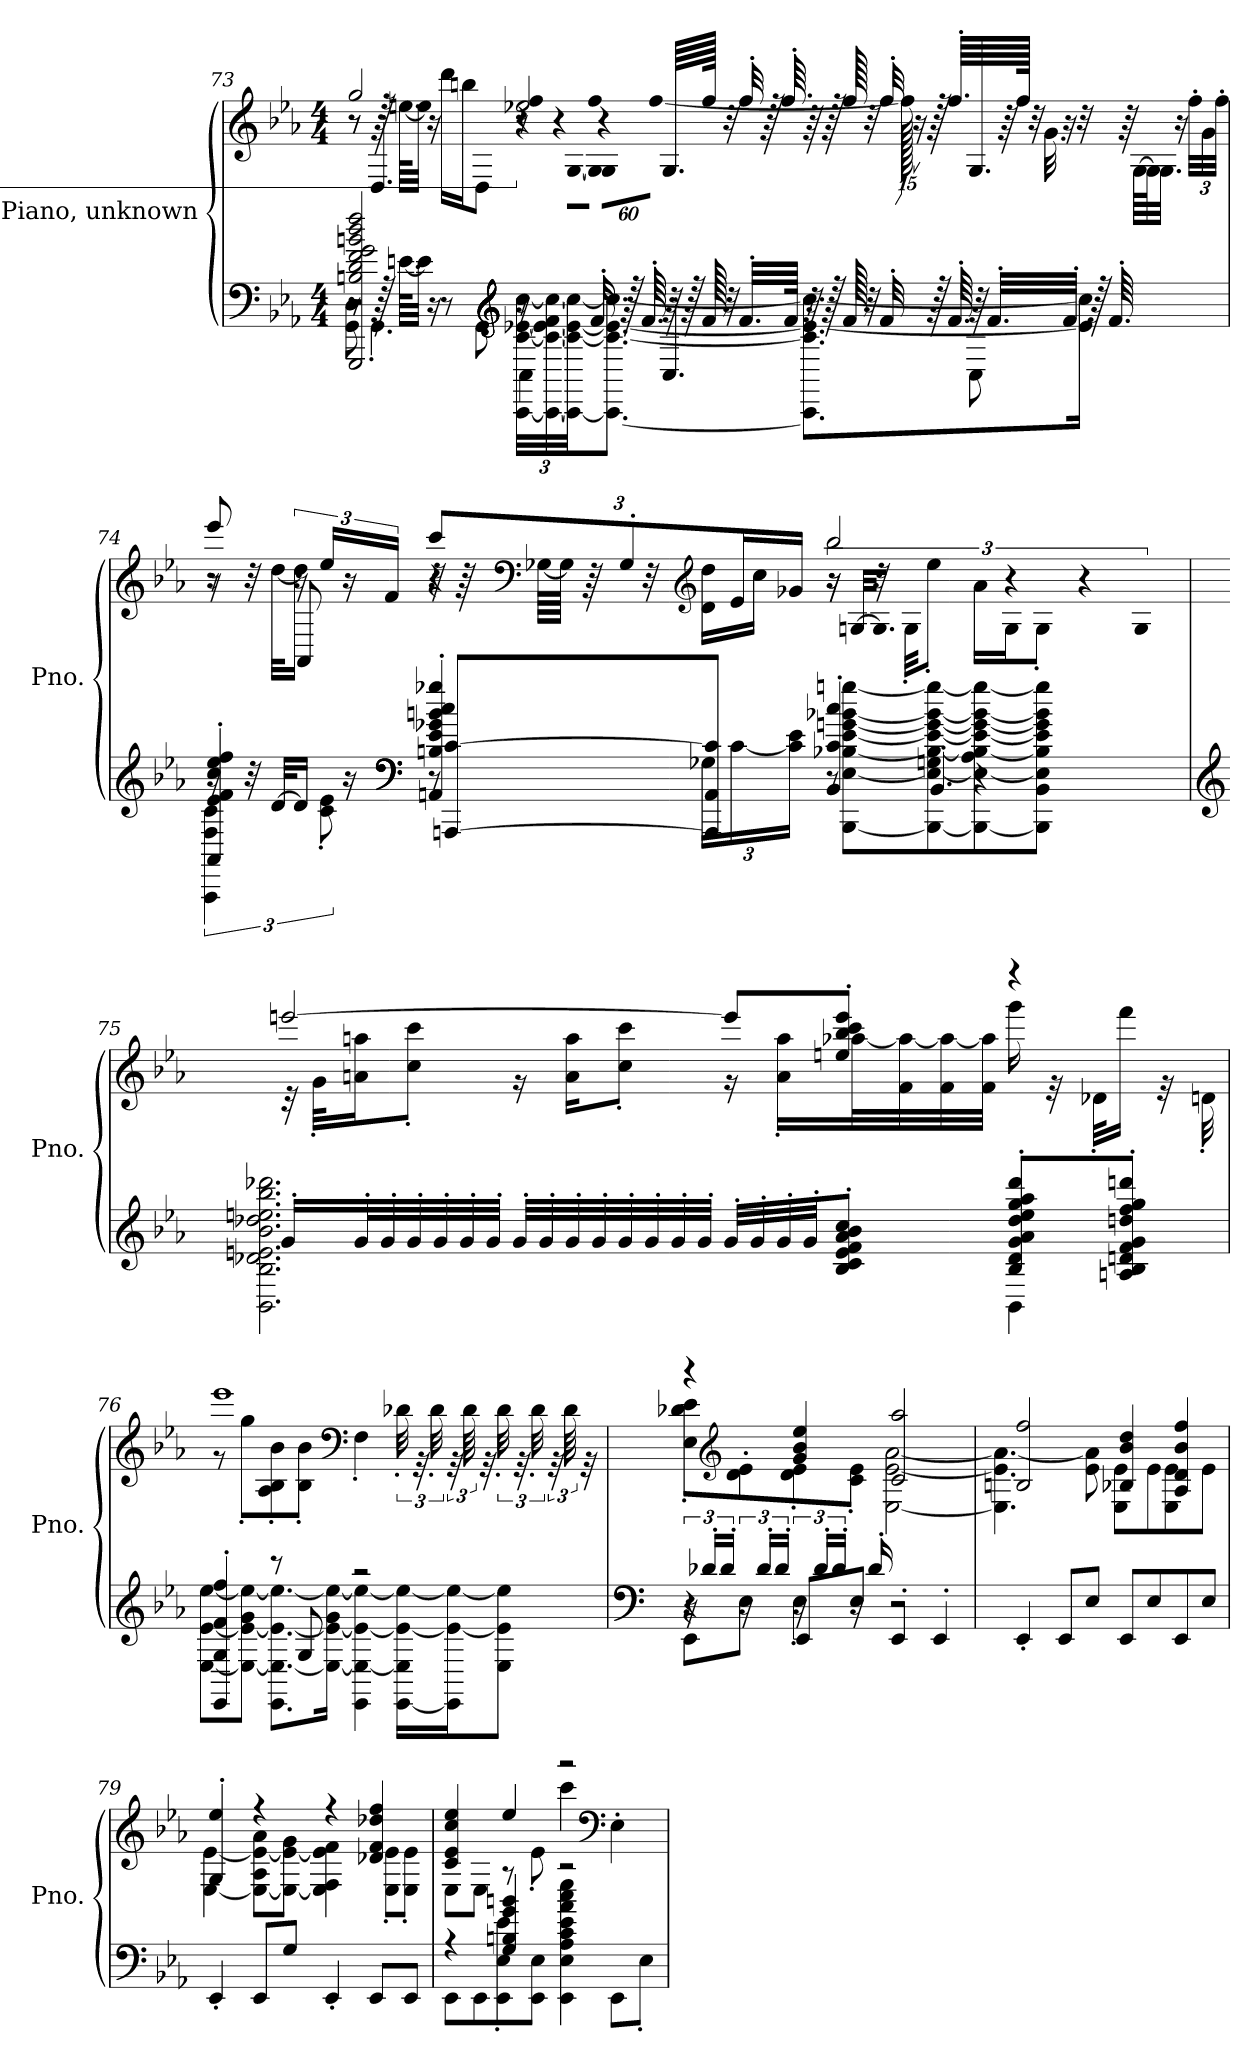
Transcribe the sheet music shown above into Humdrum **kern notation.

**kern	**kern
*part1	*part1
*staff2	*staff1
*I"Piano, unknown	*
*I'Pno.	*
!!LO:LB:g=z
*clefF4	*clefG2
*k[b-e-a-]	*k[b-e-a-]
*M4/4	*M4/4
=73	=73
*^	*^
*	*^	*	*^
*	*	*^	*	*	*
2GGG/ 2Bn/ 2d/ 2f/ 2g/ 2bn/ 2dd/ 2ff/	8GG\ 8D\	2r	8r	2gg/	8r	8r
.	128r	.	4.GG'\	.	128r	4.D'/
.	[64.en\KLLL	.	.	.	[64.een\KLLL	.
.	32e\JJJ]	.	.	.	32ee\JJJ]	.
.	16r	.	.	.	16r	.
.	8r	.	.	.	16ddd\LL	.
.	.	.	.	.	16bbn\J	.
.	8GG\	.	.	.	8D\J	.
*clefG2	*	*	*	*	*	*
*	*Xbrackettup	*	*	*	*	*
!	!	!	!	!	!LO:N:vis=64	!
16r	[48CC\ [48c\ [48e-X\ [48cc\LLL	8r	4C\	8r	640%9r	2ee-X/
!	!	!	!	!	!LO:N:vis=64	!
.	.	.	.	.	640%9ff\	.
.	48CC\_ 48c\_ 48e-\_ 48f\ 48cc\_	.	.	.	.	.
!	!	!	!	!	!LO:N:vis=64	!
.	.	.	.	.	640%9r	.
.	48CC\_ 48c\_ 48e-\_ 48cc\_JJ	.	.	.	.	.
!	!	!	!	!	!LO:N:vis=64	!
.	.	.	.	.	[640%9G\LLLL	.
!	!	!	!	!	!LO:N:vis=64	!
.	.	.	.	.	640%9G\] 640%9ff\JJJJ	.
32f'/	8.CC\_ 8.c\_ 8.e-\_ 8.cc\_J	.	.	.	.	.
!	!	!	!	!	!LO:N:vis=64	!
.	.	.	.	.	640%9r	.
!	!	!	!	!	!LO:N:vis=32	!
.	.	.	.	.	1920%53G\LLL	.
128r	.	.	.	.	.	.
64.f'/	.	.	.	.	.	.
.	.	.	.	.	[384%5ff\JJJk	.
64r	.	4.C'/	.	64.G/LLLL	960ff\]	.
.	.	.	.	.	16r	.
128r	.	.	.	.	.	.
128f/	.	.	.	128ff/JJJJk	.	.
32r	.	.	.	32r	.	.
32.f'/LLL	.	.	.	32ff'/	.	.
.	.	.	.	.	64r	.
.	.	.	.	.	32.g\	.
.	.	.	.	128r	.	.
.	.	.	.	64.ff'/	.	.
64f/JJJk	.	.	.	.	.	.
64r	8.CC\] 8.c\] 8.e-\_ 8.cc\_L	.	8r	64r	.	.
.	.	.	.	.	32r	.
128r	.	.	.	128r	.	.
128f/	.	.	.	128ff/	.	.
32r	.	.	.	32r	.	.
.	.	.	.	.	64r	.
.	.	.	.	.	[64G\LLLL	.
32f'/	.	.	.	32ff'/	.	.
.	.	.	.	.	64G\J]	.
.	.	.	.	.	32.G\JJJ	.
128r	.	.	.	128r	.	.
64.f'/	.	.	.	64.ff'/LLLL	.	.
64r	.	.	8C\	64.G/	.	.
.	.	.	.	.	16r	.
32.f'/LLL	.	.	.	.	.	.
.	.	.	.	128ff/JJJJk	.	.
.	.	.	.	32r	.	.
32f'/JJJ	16e-\] 16cc\]Jk	.	.	16r	.	.
*	*	*	*	*	*Xbrackettup	*
.	.	.	.	.	48ff'\LLL	.
.	.	.	.	.	48g\	.
128r	.	.	.	.	.	.
64.f'/	.	.	.	.	.	.
.	.	.	.	.	48ff'\JJJ	.
960ryy	960ryy	960ryy	960ryy	960ryy	.	960ryy
*	*v	*v	*v	*	*	*
!!LO:LB:g=z	!!	!!
=74	=74	=74	=74	=74
*	*brackettup	*	*	*
*	*^	*	*	*
4AA-/' 4e-/' 4f/' 4cc/' 4ee-/' 4ff/'	6AAA-\ 6F\ 6c\	16r	8eee-/	16r	8r
.	.	32r	.	32r	.
.	.	[32d/KLL	.	[32dd\KLL	.
*	*	*	*brackettup	*	*
.	.	16d/JJ]	24r	16dd\JJ]	8AA-/
.	12c\' 12e-\'	.	24ee-/LL	.	.
.	.	16r	.	16r	.
.	.	.	24f/JJ	.	.
*clefF4	*	*	*	*	*
*	*	*	*Xbrackettup	*	*
4AAn/' 4Bn/' 4e-/' 4g-X/' 4bn/' 4cc/' 4gg-X/'	8r	[8AAAn/ [8c/L	12ccc/L	32r	4r
.	.	.	.	64r	.
*	*	*	*clefF4	*	*
.	.	.	.	[64G-X\LLLL	.
.	.	.	.	64G-\JJJJ]	.
.	.	.	.	64r	.
.	.	.	12G-'/	.	.
.	.	.	.	32r	.
*	*	*	*clefG2	*	*
*	*Xbrackettup	*	*	*	*
.	24G-X\LL	8AAA/] 8AA/ 8c/]J	.	16d\ 16dd\LL	.
.	[24c\	.	24e-/L	.	.
.	.	.	.	16cc\JJ	.
.	24c\] 24e-\JJ	.	24g-X/JJ	.	.
*	*	*	*brackettup	*	*
4BB-/' 4c/' 4cc/'	[8BBB-\ [8E-\ [8B-X\ [8e-\ [8gn\ [8b-X\ [8ggn\L	8r	24r	16r	2bb-/
.	.	.	[48Gn/KKL	.	.
.	.	.	8.G/J]	32r	.
.	.	.	.	32G'\KKL	.
.	8BBB-\_ 8E-\_ 8Gn\ 8B-\_ 8e-\_ 8g\_ 8b-\_ 8gg\_	4.BB-'/	.	8ee-'\J	.
4r	8BBB-\_ 8E-\_ 8A-\ 8B-\_ 8e-\_ 8g\_ 8b-\_ 8gg\_	.	8r	16a-\LL	.
.	.	.	.	16G\J	.
.	8BBB-\] 8BB-\ 8E-\] 8B-\] 8e-\] 8g\] 8b-\] 8gg\]J	.	16r	8G'\J	.
.	.	.	16G/	.	.
*v	*v	*v	*	*	*
*	*v	*v	*v
!!LO:PB:g=z
=75	=75
*clefG2	*
*^	*^
16g'/LL	2.BB-\ 2.B-\ 2.d-X\ 2.en\ 2.b-\ 2.dd-X\ 2.een\ 2.bb-\ 2.ddd-X\	[2eeen/	32r
.	.	.	32g'\KLL
32g'/L	.	.	16an\ 16aan\J
32g'/	.	.	.
32g'/	.	.	8cc\' 8ccc\'J
32g'/	.	.	.
32g'/	.	.	.
32g'/JJJ	.	.	.
32g'/LLL	.	.	16r
32g'/	.	.	.
32g'/	.	.	16a\ 16aa\KL
32g'/	.	.	.
32g'/	.	.	8cc\' 8ccc\'J
32g'/	.	.	.
32g'/	.	.	.
32g'/JJJ	.	.	.
32g'/LLL	.	8eee/L]	16r
32g'/	.	.	.
32g'/	.	.	16a\' 16aa\'LL
32g'/JJ	.	.	.
8B-/' 8c/' 8e/' 8f/' 8a-/' 8b-/' 8cc/'J	.	8een/' 8bb-/' 8ccc/' 8eee/'J	[32aa-X\L
.	.	.	32f\ 32aa-\_
.	.	.	32f\ 32aa-\_
.	.	.	32f\ 32aa-\]JJJ
8B-/' 8d-/' 8g/' 8a-/' 8dd-/' 8ee/' 8gg/' 8aa-/' 8ddd-/'L	4BB-\	4r	16ggg\
.	.	.	32r
.	.	.	32d-X'\KLL
8An/' 8B-/' 8dn/' 8f/' 8g/' 8ddn/' 8ff/' 8gg/' 8dddn/'J	.	.	16fff\JJ
.	.	.	32r
.	.	.	32dn'\
!!LO:LB:g=z	!!
=76	=76	=76	=76
4EE-/' 4G/' 4f/' 4ff/'	[8E-\ [8e-\ [8ee-\L	1eee-	8r
.	8E-\_ 8e-\_ 8g\ 8ee-\_J	.	8gg'\L
8r	8.EE-\ 8.E-\_ 8.e-\_ 8.ee-\_L	.	8A-\' 8B-\' 8b-\'
8G/	.	.	8B-\' 8b-\'J
.	16E-\_ 16e-\_ 16g\ 16ee-\_Jk	.	.
*	*	*clefF4	*
2r	4EE-\ 4E-\_ 4e-\_ 4ee-\_	.	4F'\
.	[16EE-\ 16E-\] 16e-\_ 16ee-\_LL	.	48d-X'\
.	.	.	48r
.	.	.	48d-'\
.	16EE-\] 16e-\_ 16ee-\_J	.	48r
.	.	.	96d-\
.	.	.	32r
.	8E-\ 8e-\] 8ee-\]J	.	48d-'\
.	.	.	48r
.	.	.	48d-'\
.	.	.	48r
.	.	.	96d-\
.	.	.	32r
*v	*v	*	*
=77	=77	=77
*clefF4	*	*
*brackettup	*	*
*^	*	*
*	*^	*	*
24r	8EE-\L	4r	4r	8E-\' 8d-X\' 8e-\'L
24d-X'/LL	.	.	.	.
24d-'/JJ	.	.	.	.
*	*	*	*clefG2	*
24r	8E-\J	.	.	8d-\' 8e-\'
24d-'/LL	.	.	.	.
24d-'/JJ	.	.	.	.
24r	4E-'\	8EE-/L	4g/ 4b-/ 4ee-/	8d-\' 8e-\'
24d-'/LL	.	.	.	.
24d-'/JJ	.	.	.	.
16r	.	8E-/J	.	8c\' 8e-\'J
16d-'/	.	.	.	.
4EE-'/	2r	2r	2c/ 2aa-/	[2E-\ [2e-\ [2a-\
4EE-'/	.	.	.	.
*v	*v	*v	*	*
!!LO:LB:g=z	!!
=78	=78	=78
4EE-'/	2Bn/ 2ff/	4.E-\] 4.e-\] 4.a-\_
8EE-/L	.	.
8E-/J	.	8e-\ 8a-\]
8EE-/L	4B-X/ 4b-/ 4dd/	8E-\ 8e-\L
8E-/	.	8e-\
8EE-/	4A-/ 4d/ 4b-/ 4ff/	8E-\ 8e-\
8E-/J	.	8e-\J
=79	=79	=79
4EE-'/	4G/' 4ee-/'	[4E-\ [4e-\
8EE-/L	4r	8E-\_ 8A-\ 8e-\_ 8a-\L
8G/J	.	8E-\_ 8e-\_ 8g\J
4EE-'/	4r	4E-\] 4F\ 4e-\] 4f\
8EE-/L	4d-X/ 4f/ 4dd-X/ 4ff/	8E-\' 8e-\'L
8EE-/J	.	8E-\' 8e-\'J
=80	=80	=80
*^	*	*
4r	8EE-\L	4c/ 4e-/ 4cc/ 4ee-/	8E-\L
.	8EE-\	.	8E-\J
4G/ 4Bn/ 4g/ 4bn/	8EE-\' 8E-\' 8e-\'	4ee-/	8r
.	8EE-\ 8E-\J	.	8e-'\
2r	4EE-\ 4E-\ 4A-\ 4c\ 4e-\ 4a-\ 4cc\ 4ee-\	2r	4ccc\
*	*	*clefF4	*
.	8EE-\L	.	4E-'\
.	8E-'\J	.	.
*v	*v	*	*
*	*v	*v
=	=
*-	*-
